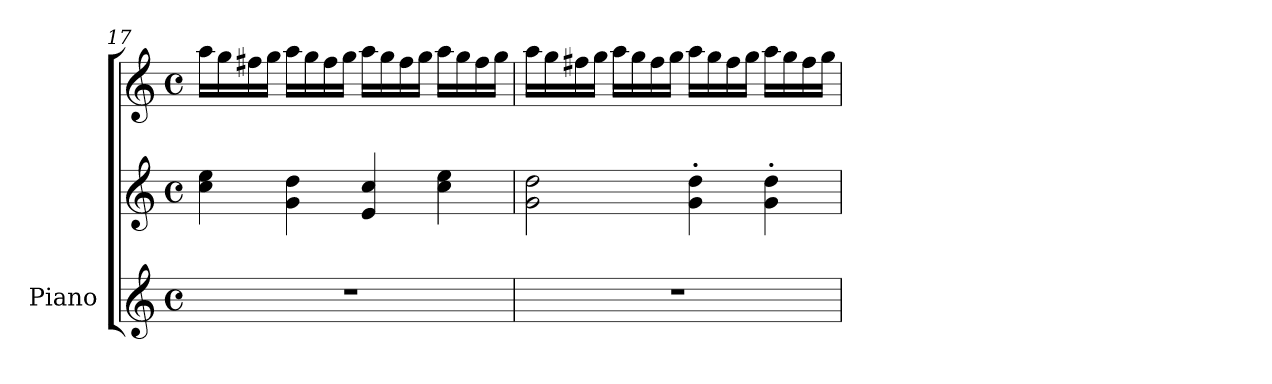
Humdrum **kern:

**kern	**kern	**kern
*part1	*part1	*part1
*staff3	*staff2	*staff1
*I"Piano	*	*
*I'Pno	*	*
*clefG2	*clefG2	*clefG2
*k[]	*k[]	*k[]
*M4/4	*M4/4	*M4/4
*met(c)	*met(c)	*met(c)
=17	=17	=17
1r	4cc\ 4ee\	16aa\LL
.	.	16gg\
.	.	16ff#X\
.	.	16gg\JJ
.	4g\ 4dd\	16aa\LL
.	.	16gg\
.	.	16ff#\
.	.	16gg\JJ
.	4e/ 4cc/	16aa\LL
.	.	16gg\
.	.	16ff#\
.	.	16gg\JJ
.	4cc\ 4ee\	16aa\LL
.	.	16gg\
.	.	16ff#\
.	.	16gg\JJ
=18	=18	=18
1r	2g\ 2dd\	16aa\LL
.	.	16gg\
.	.	16ff#X\
.	.	16gg\JJ
.	.	16aa\LL
.	.	16gg\
.	.	16ff#\
.	.	16gg\JJ
.	4g\' 4dd\'	16aa\LL
.	.	16gg\
.	.	16ff#\
.	.	16gg\JJ
.	4g\' 4dd\'	16aa\LL
.	.	16gg\
.	.	16ff#\
.	.	16gg\JJ
=	=	=
*-	*-	*-
